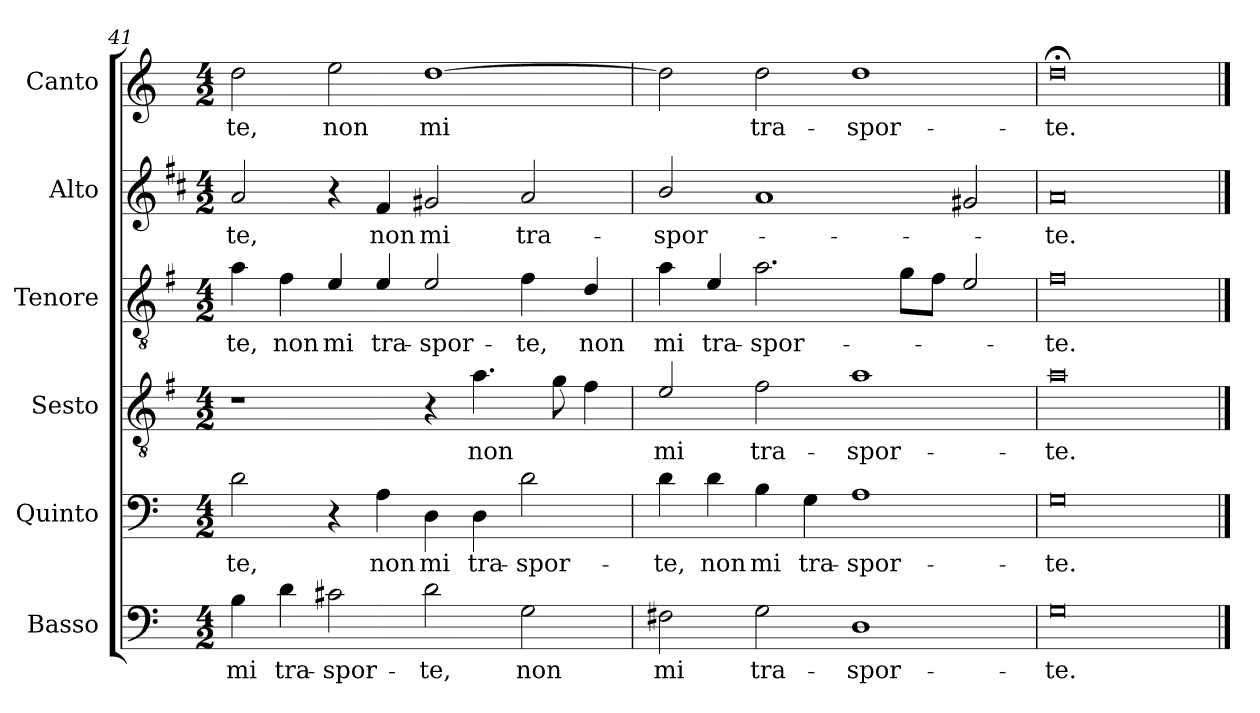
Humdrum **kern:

**kern	**text	**kern	**text	**kern	**text	**kern	**text	**kern	**text	**kern	**text
*part6	*part6	*part5	*part5	*part4	*part4	*part3	*part3	*part2	*part2	*part1	*part1
*staff6	*staff6	*staff5	*staff5	*staff4	*staff4	*staff3	*staff3	*staff2	*staff2	*staff1	*staff1
*I"Basso	*	*I"Quinto	*	*I"Sesto	*	*I"Tenore	*	*I"Alto	*	*I"Canto	*
*I'B	*	*	*	*	*	*I'T	*	*I'A	*	*	*
*clefF4	*	*clefF4	*	*clefGv2	*	*clefGv2	*	*clefG2	*	*clefG2	*
*	*	*	*	*ITrd4c7	*	*ITrd4c7	*	*ITrd1c2	*	*	*
*k[]	*	*k[]	*	*k[]	*	*k[]	*	*k[]	*	*k[]	*
*C:	*	*C:	*	*C:	*	*C:	*	*C:	*	*C:	*
*M4/2	*	*M4/2	*	*M4/2	*	*M4/2	*	*M4/2	*	*M4/2	*
=41	=41	=41	=41	=41	=41	=41	=41	=41	=41	=41	=41
!	!LO:LY:b	!	!LO:LY:b	!	!	!	!LO:LY:b	!	!LO:LY:b	!	!LO:LY:b
4B\	mi	2d\	-te,	1r	.	4d\	-te,	2g/	-te,	2dd\	-te,
!	!LO:LY:b	!	!	!	!	!	!LO:LY:b	!	!	!	!
4d\	tra-	.	.	.	.	4B\	non	.	.	.	.
!	!LO:LY:b	!	!	!	!	!	!LO:LY:b	!	!	!	!LO:LY:b
2c#X\	-spor-	4r	.	.	.	4A/	mi	4r	.	2ee\	non
!	!	!	!LO:LY:b	!	!	!	!LO:LY:b	!	!LO:LY:b	!	!
.	.	4A\	non	.	.	4A/	tra-	4e/	non	.	.
!	!LO:LY:b	!	!LO:LY:b	!	!	!	!LO:LY:b	!	!LO:LY:b	!	!LO:LY:b
2d\	-te,	4D\	mi	4r	.	2A/	-spor-	2f#X/	mi	[1dd	mi
!	!	!	!LO:LY:b	!	!LO:LY:b	!	!	!	!	!	!
.	.	4D\	tra-	4.d\	non	.	.	.	.	.	.
!	!LO:LY:b	!	!LO:LY:b	!	!	!	!LO:LY:b	!	!LO:LY:b	!	!
2G\	non	2d\	-spor-	.	.	4B\	-te,	2g/	tra-	.	.
.	.	.	.	8c\	.	.	.	.	.	.	.
!	!	!	!	!	!	!	!LO:LY:b	!	!	!	!
.	.	.	.	4B\	.	4G/	non	.	.	.	.
=42	=42	=42	=42	=42	=42	=42	=42	=42	=42	=42	=42
!	!LO:LY:b	!	!LO:LY:b	!	!LO:LY:b	!	!LO:LY:b	!	!LO:LY:b	!	!
2F#X\	mi	4d\	-te,	2A/	mi	4d\	mi	2a/	-spor-	2dd\]	.
!	!	!	!LO:LY:b	!	!	!	!LO:LY:b	!	!	!	!
.	.	4d\	non	.	.	4A/	tra-	.	.	.	.
!	!LO:LY:b	!	!LO:LY:b	!	!LO:LY:b	!	!LO:LY:b	!	!	!	!LO:LY:b
2G\	tra-	4B\	mi	2B\	tra-	2.d\	-spor-	1g	.	2dd\	tra-
!	!	!	!LO:LY:b	!	!	!	!	!	!	!	!
.	.	4G\	tra-	.	.	.	.	.	.	.	.
!	!LO:LY:b	!	!LO:LY:b	!	!LO:LY:b	!	!	!	!	!	!LO:LY:b
1D	-spor-	1A	-spor-	1d	-spor-	.	.	.	.	1dd	-spor-
.	.	.	.	.	.	8c\L	.	.	.	.	.
.	.	.	.	.	.	8B\J	.	.	.	.	.
.	.	.	.	.	.	2A/	.	2f#X/	.	.	.
=43	=43	=43	=43	=43	=43	=43	=43	=43	=43	=43	=43
!	!LO:LY:b	!	!LO:LY:b	!	!LO:LY:b	!	!LO:LY:b	!	!LO:LY:b	!	!LO:LY:b
0G	-te.	0G	-te.	0d	-te.	0B	-te.	0g	-te.	0dd;<	-te.
==	==	==	==	==	==	==	==	==	==	==	==
*-	*-	*-	*-	*-	*-	*-	*-	*-	*-	*-	*-
